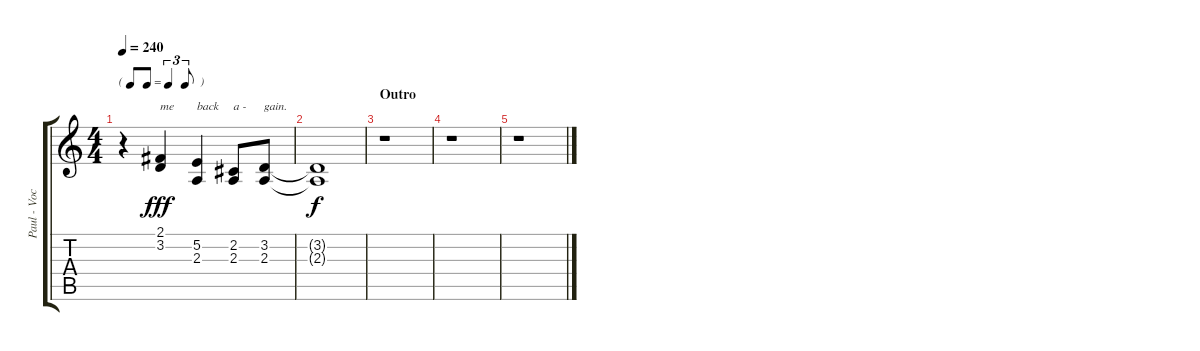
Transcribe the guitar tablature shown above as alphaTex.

\track ("Paul - Vocal" "Paul - Voc") {instrument tenorsax}
\staff {score tabs}
\tuning (E4 B3 G3 D3 A2 E2) {hide}
\ts (4 4)
\tf triplet8th
\tempo 240
\clef g2
\ks c
r.4{dy f} (2.1 3.2).4{txt "me" dy fff} (5.2 2.3).4{txt "back"} (2.2 2.3).8{txt "a -"} (3.2 2.3).8{txt "gain."} |
(3.2{t} 2.3{t}).1{dy f} |
\section ("" "Outro")
r.1 |
r.1 |
r.1
